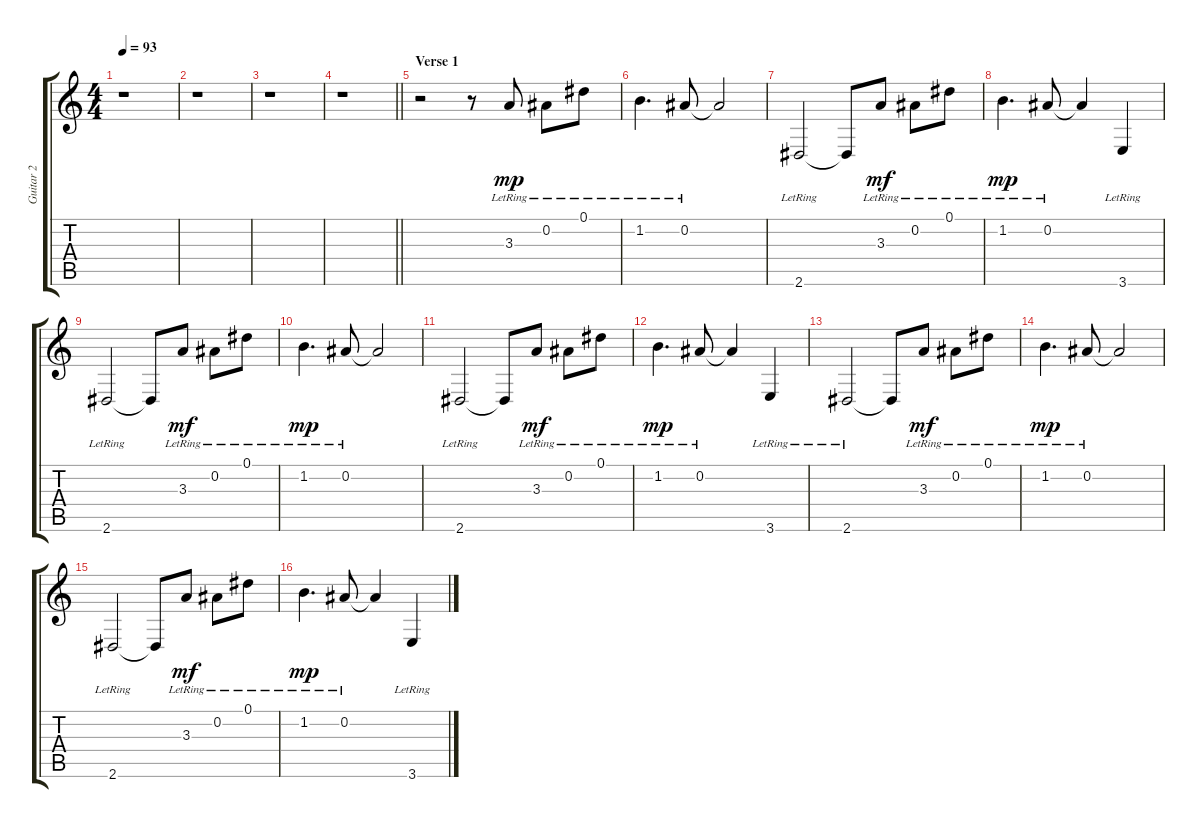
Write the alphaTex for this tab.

\track ("Guitar 2" "Guitar 2") {instrument distortionguitar}
\staff {score tabs}
\tuning (Eb4 Bb3 Gb3 Db3 Ab2 Db2) {hide}
\ts (4 4)
\tempo 93
\clef g2
\ks c
r.1{dy f} |
r.1 |
r.1 |
\barLineRight lightlight
r.1 |
\section ("" "Verse 1")
r.2{volume 11 instrument distortionguitar} r.8 3.3{lr}.8{dy mp} 0.2{lr}.8 0.1{lr}.8 |
1.2{lr}.4{d} 0.2{lr}.8 0.2{t}.2 |
2.6{lr}.2 2.6{t}.8 3.3{lr}.8{dy mf} 0.2{lr}.8 0.1{lr}.8 |
1.2{lr}.4{d dy mp} 0.2{lr}.8 0.2{t}.4 3.6{lr}.4 |
2.6{lr}.2 2.6{t}.8 3.3{lr}.8{dy mf} 0.2{lr}.8 0.1{lr}.8 |
1.2{lr}.4{d dy mp} 0.2{lr}.8 0.2{t}.2 |
2.6{lr}.2 2.6{t}.8 3.3{lr}.8{dy mf} 0.2{lr}.8 0.1{lr}.8 |
1.2{lr}.4{d dy mp} 0.2{lr}.8 0.2{t}.4 3.6{lr}.4 |
2.6{lr}.2 2.6{t}.8 3.3{lr}.8{dy mf} 0.2{lr}.8 0.1{lr}.8 |
1.2{lr}.4{d dy mp} 0.2{lr}.8 0.2{t}.2 |
2.6{lr}.2 2.6{t}.8 3.3{lr}.8{dy mf} 0.2{lr}.8 0.1{lr}.8 |
1.2{lr}.4{d dy mp} 0.2{lr}.8 0.2{t}.4 3.6{lr}.4
